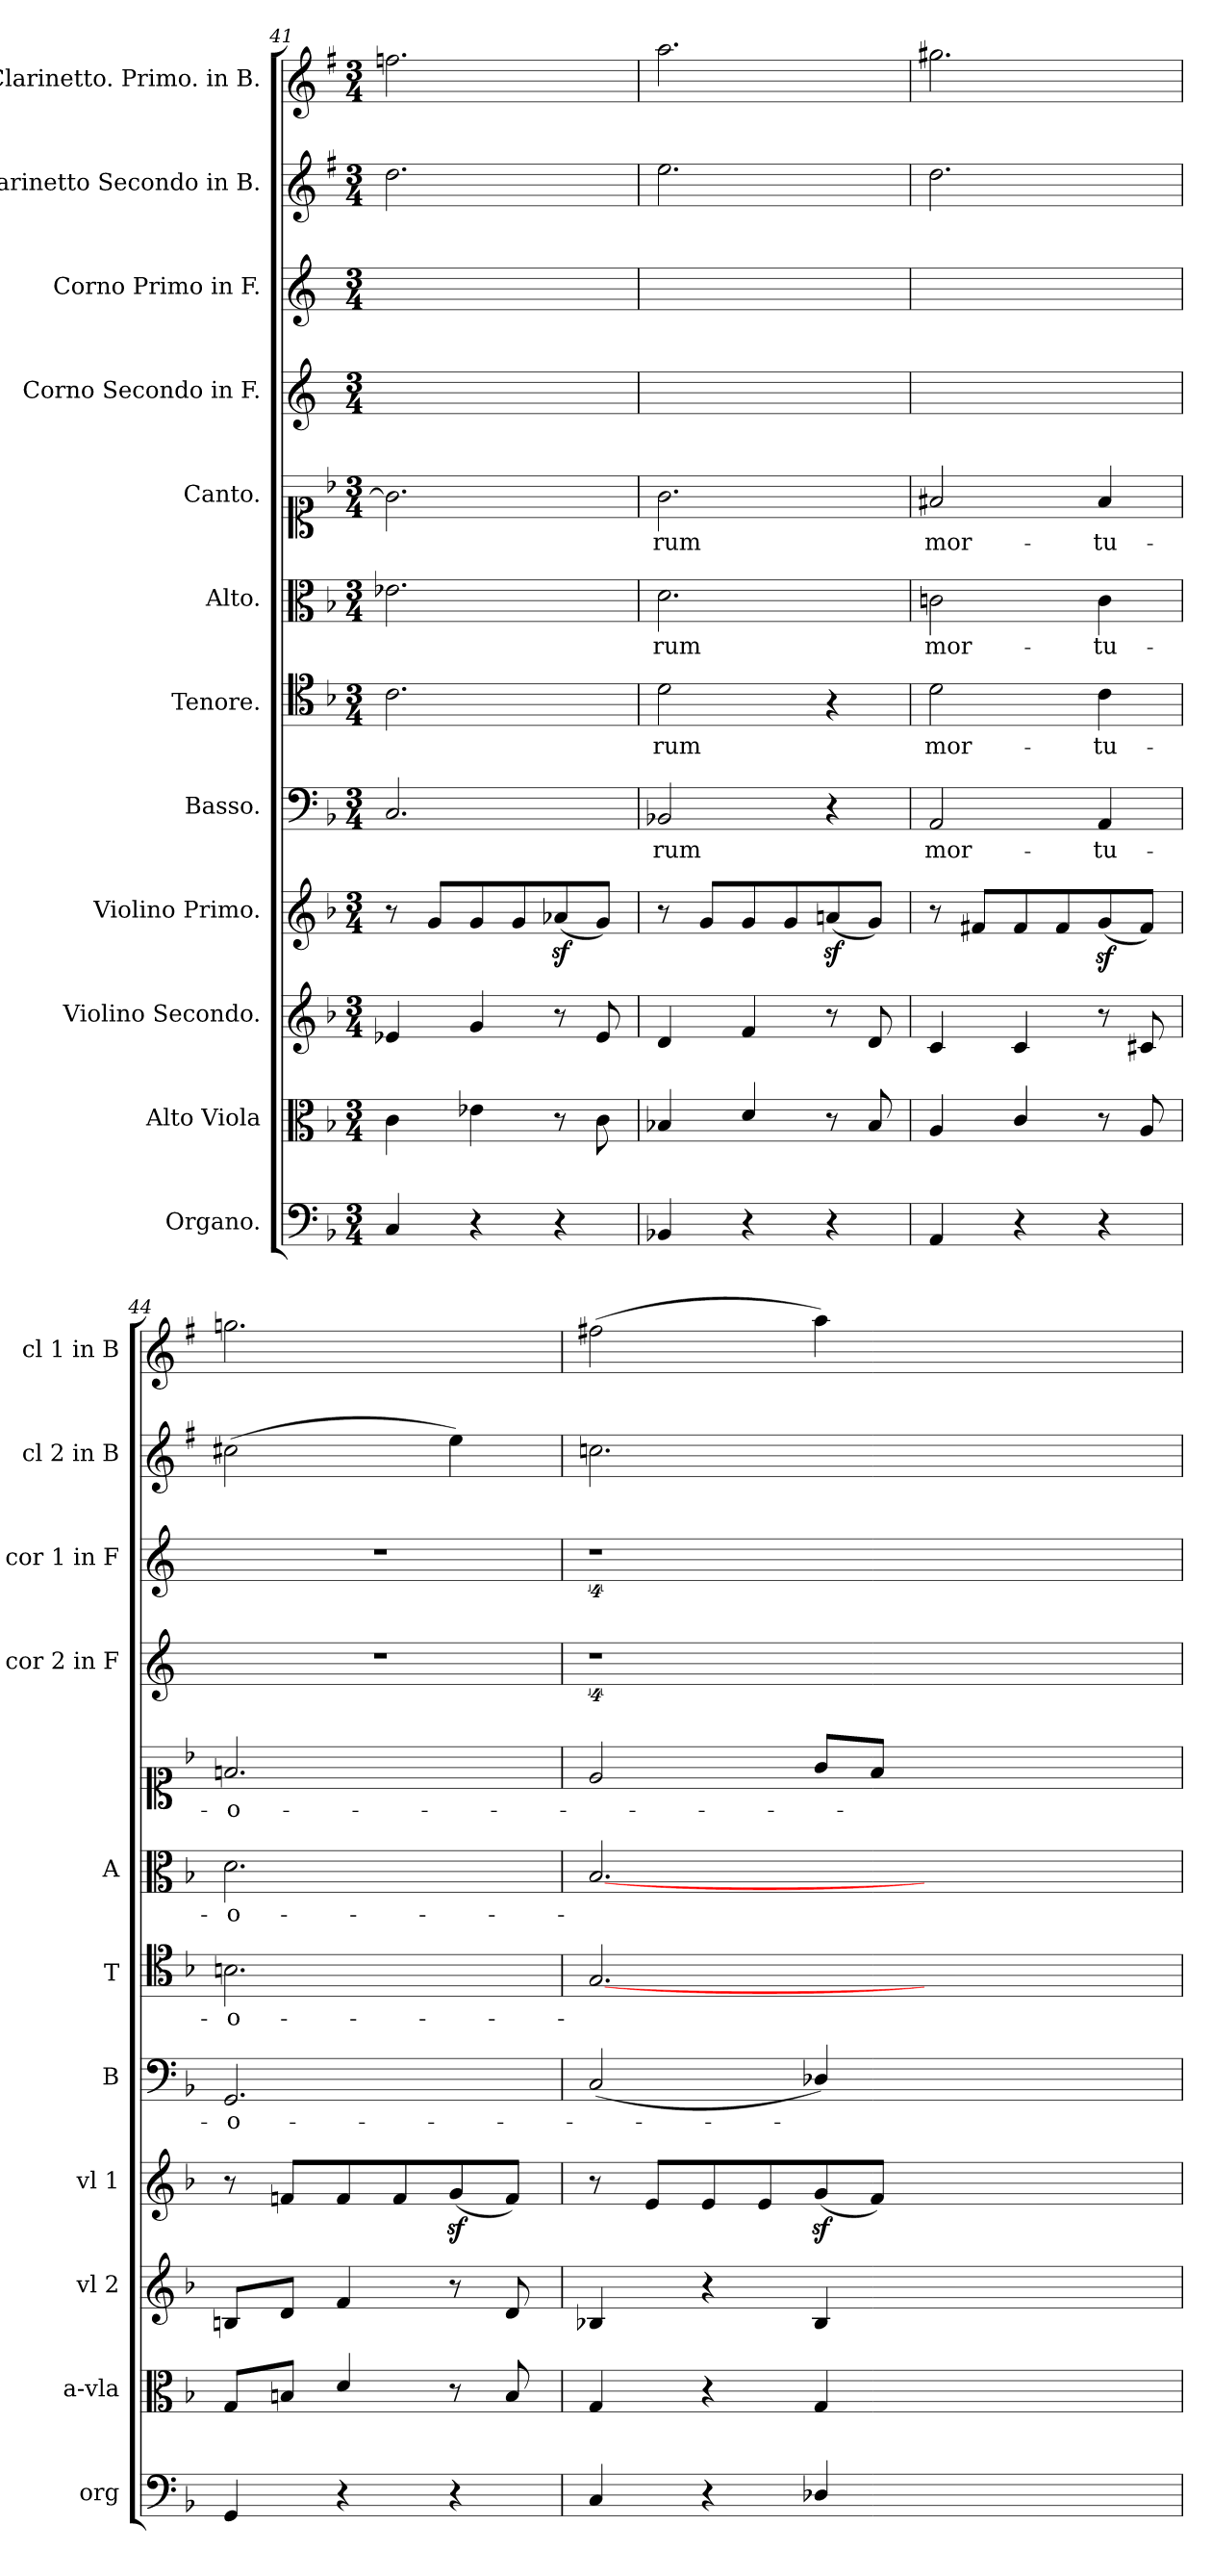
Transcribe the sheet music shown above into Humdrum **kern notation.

**kern	**kern	**kern	**kern	**kern	**text	**kern	**text	**kern	**text	**kern	**text	**kern	**kern	**kern	**kern
*part12	*part11	*part10	*part9	*part8	*part8	*part7	*part7	*part6	*part6	*part5	*part5	*part4	*part3	*part2	*part1
*staff12	*staff11	*staff10	*staff9	*staff8	*staff8	*staff7	*staff7	*staff6	*staff6	*staff5	*staff5	*staff4	*staff3	*staff2	*staff1
*I"Organo.	*I"Alto Viola	*I"Violino Secondo.	*I"Violino Primo.	*I"Basso.	*	*I"Tenore.	*	*I"Alto.	*	*I"Canto.	*	*I"Corno Secondo in F.	*I"Corno Primo in F.	*I"Clarinetto Secondo in B.	*I"Clarinetto. Primo. in B.
*I'org	*I'a-vla	*I'vl 2	*I'vl 1	*I'B	*	*I'T	*	*I'A	*	*	*	*I'cor 2 in F	*I'cor 1 in F	*I'cl 2 in B	*I'cl 1 in B
*clefF4	*clefC3	*clefG2	*clefG2	*clefF4	*	*clefC4	*	*clefC3	*	*clefC1	*	*clefG2	*clefG2	*clefG2	*clefG2
*	*	*	*	*	*	*	*	*	*	*	*	*ITrd4c7	*ITrd4c7	*ITrd1c2	*ITrd1c2
*k[b-]	*k[b-]	*k[b-]	*k[b-]	*k[b-]	*	*k[b-]	*	*k[b-]	*	*k[b-]	*	*k[b-]	*k[b-]	*k[b-]	*k[b-]
*F:	*F:	*F:	*F:	*F:	*	*F:	*	*F:	*	*F:	*	*	*	*F:	*F:
*M3/4	*M3/4	*M3/4	*M3/4	*M3/4	*	*M3/4	*	*M3/4	*	*M3/4	*	*M3/4	*M3/4	*M3/4	*M3/4
=41	=41	=41	=41	=41	=41	=41	=41	=41	=41	=41	=41	=41	=41	=41	=41
4C/	4c\	4e-X/	8r	2.C/	.	2.c\	.	2.e-X\	.	2.g\]	.	2.ryy	2.ryy	2.cc\	2.ee-X\
.	.	.	8g/L	.	.	.	.	.	.	.	.	.	.	.	.
4r	4e-X\	4g/	8g/	.	.	.	.	.	.	.	.	.	.	.	.
.	.	.	8g/	.	.	.	.	.	.	.	.	.	.	.	.
4r	8r	8r	(8a-Xz</	.	.	.	.	.	.	.	.	.	.	.	.
.	8c\	8e-/	8g/J)	.	.	.	.	.	.	.	.	.	.	.	.
=42	=42	=42	=42	=42	=42	=42	=42	=42	=42	=42	=42	=42	=42	=42	=42
4BB-X/	4B-X/	4d/	8r	2BB-X/	-rum	2d\	-rum	2.d\	-rum	2.g\	-rum	2.ryy	2.ryy	2.dd\	2.gg\
.	.	.	8g/L	.	.	.	.	.	.	.	.	.	.	.	.
4r	4d/	4f/	8g/	.	.	.	.	.	.	.	.	.	.	.	.
.	.	.	8g/	.	.	.	.	.	.	.	.	.	.	.	.
4r	8r	8r	(8anz</	4r	.	4r	.	.	.	.	.	.	.	.	.
.	8B-/	8d/	8g/J)	.	.	.	.	.	.	.	.	.	.	.	.
=43	=43	=43	=43	=43	=43	=43	=43	=43	=43	=43	=43	=43	=43	=43	=43
4AA/	4A/	4c/	8r	2AA/	mor-	2d\	mor-	2cn\	mor-	2f#X/	mor-	2.ryy	2.ryy	2.cc\	2.ff#X\
.	.	.	8f#X/L	.	.	.	.	.	.	.	.	.	.	.	.
4r	4c/	4c/	8f#/	.	.	.	.	.	.	.	.	.	.	.	.
.	.	.	8f#/	.	.	.	.	.	.	.	.	.	.	.	.
4r	8r	8r	(8gz</	4AA/	-tu-	4c\	-tu-	4c\	-tu-	4f#/	-tu-	.	.	.	.
.	8A/	8c#X/	8f#/J)	.	.	.	.	.	.	.	.	.	.	.	.
=44	=44	=44	=44	=44	=44	=44	=44	=44	=44	=44	=44	=44	=44	=44	=44
4GG/	8G/L	8Bn/L	8r	2.GG/	-o-	2.Bn\	-o-	2.d\	-o-	2.fn/	-o-	2.r	2.r	(2bn\	2.ffn\
.	8Bn/J	8d/J	8fn/L	.	.	.	.	.	.	.	.	.	.	.	.
4r	4d/	4f/	8f/	.	.	.	.	.	.	.	.	.	.	.	.
.	.	.	8f/	.	.	.	.	.	.	.	.	.	.	.	.
4r	8r	8r	(8gz</	.	.	.	.	.	.	.	.	.	.	4dd\)	.
.	8B/	8d/	8f/J)	.	.	.	.	.	.	.	.	.	.	.	.
=45	=45	=45	=45	=45	=45	=45	=45	=45	=45	=45	=45	=45	=45	=45	=45
4C/	4G/	4B-X/	8r	(2C/	.	[2.G/	.	[2.B-/	.	2e/	.	4%9r	4%9r	2.b-X\	(2een\
.	.	.	8e/L	.	.	.	.	.	.	.	.	.	.	.	.
4r	4r	4r	8e/	.	.	.	.	.	.	.	.	.	.	.	.
.	.	.	8e/	.	.	.	.	.	.	.	.	.	.	.	.
4D-X/	4G/	4B-/	(8gz</	4D-X/)	.	.	.	.	.	8g/L	.	.	.	.	4gg\)
.	.	.	8f/J)	.	.	.	.	.	.	8f/J	.	.	.	.	.
1.ryy	1.ryy	1.ryy	1.ryy	1.ryy	.	1.ryy	.	1.ryy	.	1.ryy	.	.	.	1.ryy	1.ryy
=	=	=	=	=	=	=	=	=	=	=	=	=	=	=	=
*-	*-	*-	*-	*-	*-	*-	*-	*-	*-	*-	*-	*-	*-	*-	*-
